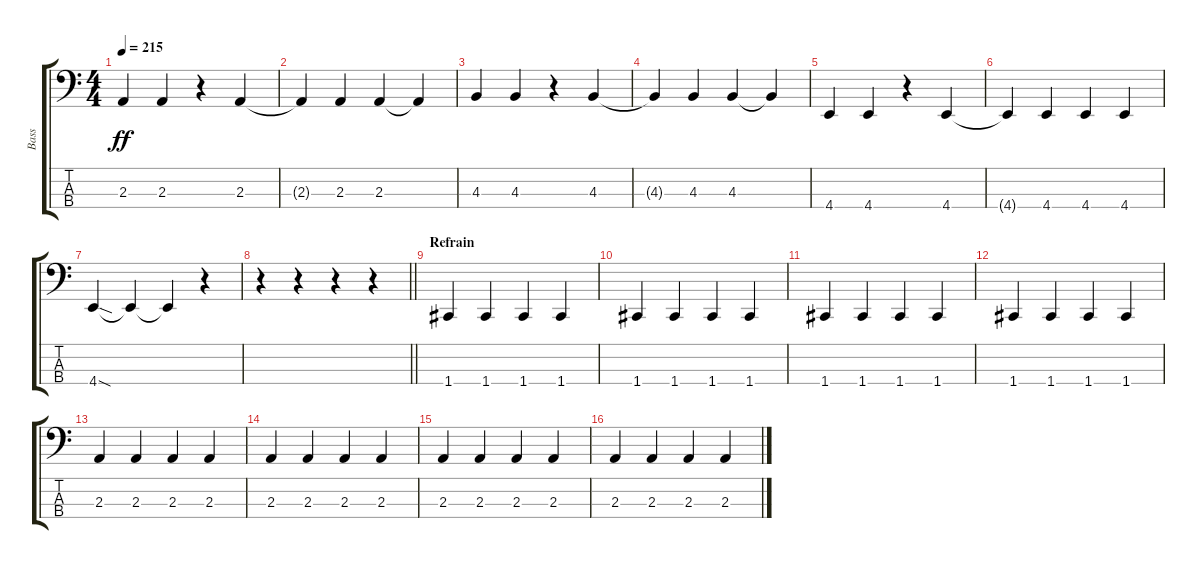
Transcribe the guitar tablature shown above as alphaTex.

\track ("Bass" "Bass") {instrument electricbassfinger}
\staff {score tabs}
\tuning (F2 C2 G1 C1) {hide}
\ts (4 4)
\tempo 215
\clef f4
\ks c
2.3.4{dy ff} 2.3.4 r.4 2.3.4 |
2.3{t}.4 2.3.4 2.3.4 2.3{t}.4 |
4.3.4 4.3.4 r.4 4.3.4 |
4.3{t}.4 4.3.4 4.3.4 4.3{t}.4 |
4.4.4 4.4.4 r.4 4.4.4 |
4.4{t}.4 4.4.4 4.4.4 4.4.4 |
4.4{sod}.4 4.4{t}.4 4.4{t}.4 r.4 |
\barLineRight lightlight
r.4 r.4 r.4 r.4 |
\section ("" "Refrain")
1.4.4 1.4.4 1.4.4 1.4.4 |
1.4.4 1.4.4 1.4.4 1.4.4 |
1.4.4 1.4.4 1.4.4 1.4.4 |
1.4.4 1.4.4 1.4.4 1.4.4 |
2.3.4 2.3.4 2.3.4 2.3.4 |
2.3.4 2.3.4 2.3.4 2.3.4 |
2.3.4 2.3.4 2.3.4 2.3.4 |
2.3.4 2.3.4 2.3.4 2.3.4
